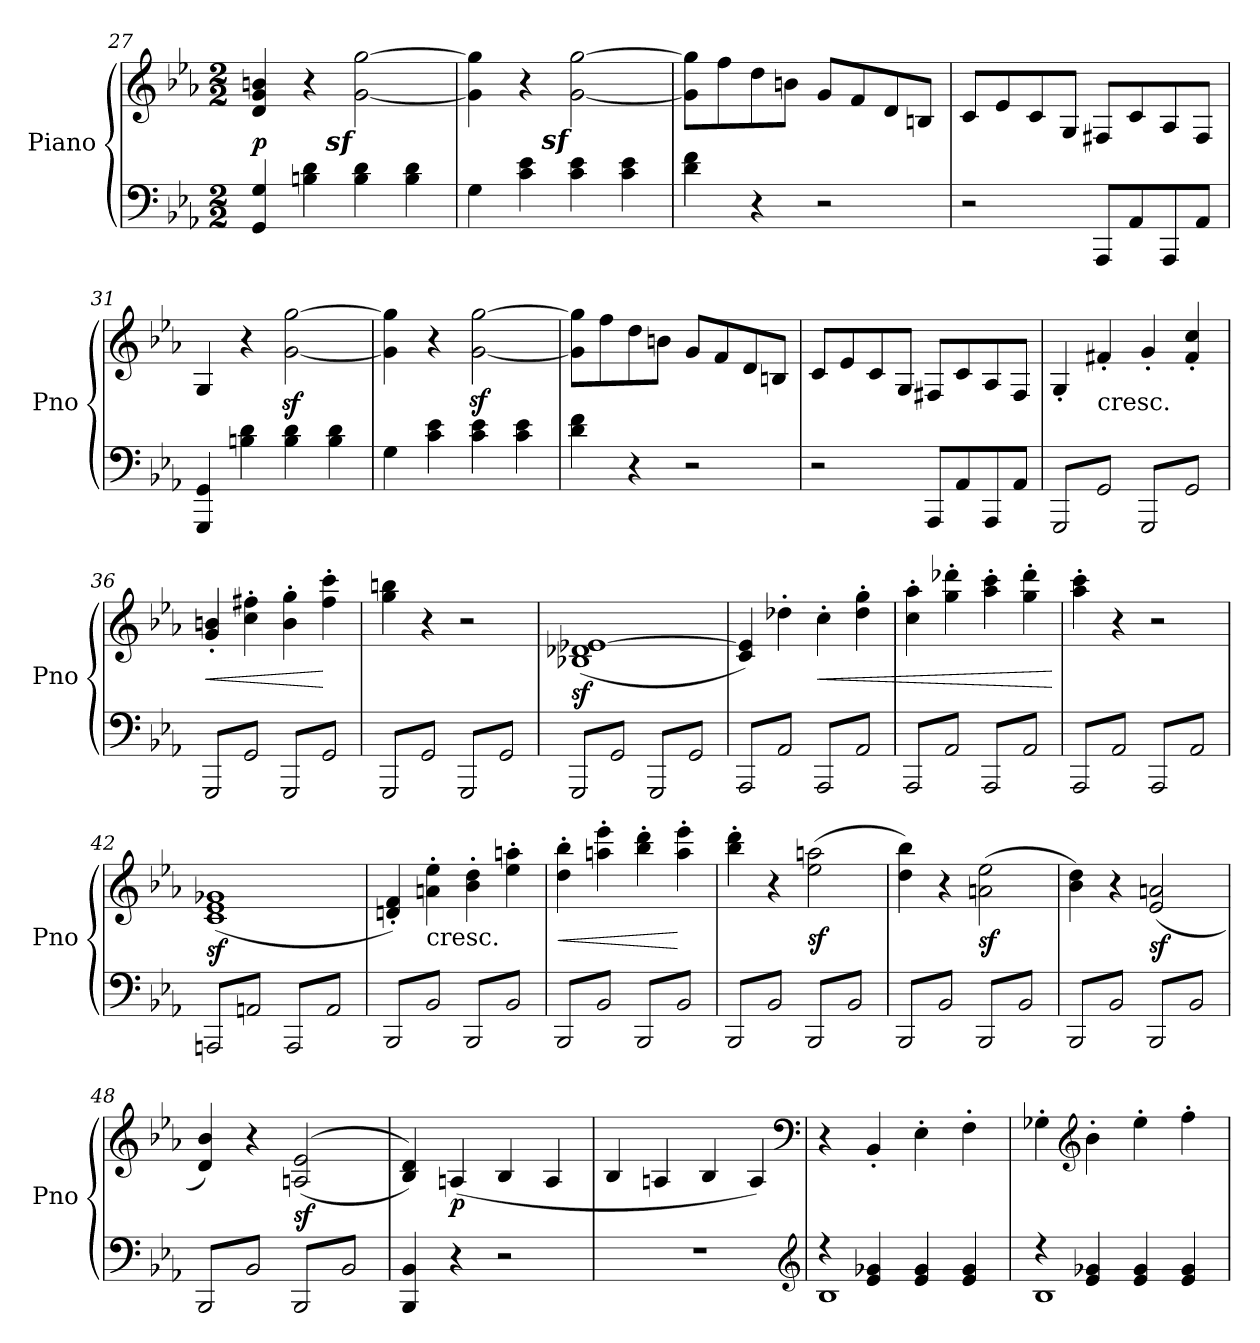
**kern	**kern	**dynam
*part1	*part1	*part1
*staff2	*staff1	*staff1/2
*I"Piano	*	*
*I'Pno	*	*
*clefF4	*clefG2	*
*k[b-e-a-]	*k[b-e-a-]	*
*c:	*c:	*
*M2/2	*M2/2	*
=27	=27	=27
4GG 4G	4d 4g 4bn	p
4Bn 4d	4r	.
!	!LO:DY:rj	!
4B 4d	[2gz> [2ggz>	.
4B 4d	.	.
=28	=28	=28
4G	4g] 4gg]	.
4c 4e-	4r	.
!	!LO:DY:rj	!
4c 4e-	[2gz> [2ggz>	.
4c 4e-	.	.
=29	=29	=29
4d 4f	8g] 8gg]L	.
.	8ff	.
4r	8dd	.
.	8bnJ	.
2r	8gL	.
.	8f	.
.	8d	.
.	8BnJ	.
=30	=30	=30
2r	8cL	.
.	8e-	.
.	8c	.
.	8GJ	.
8AAA-L	8F#XL	.
8AA-	8c	.
8AAA-	8A-	.
8AA-J	8F#J	.
=31	=31	=31
4GGG 4GG	4G	.
4Bn 4d	4r	.
4B 4d	[2gz> [2ggz>	.
4B 4d	.	.
=32	=32	=32
4G	4g] 4gg]	.
4c 4e-	4r	.
4c 4e-	[2gz> [2ggz>	.
4c 4e-	.	.
=33	=33	=33
4d 4f	8g] 8gg]L	.
.	8ff	.
4r	8dd	.
.	8bnJ	.
2r	8gL	.
.	8f	.
.	8d	.
.	8BnJ	.
=34	=34	=34
2r	8cL	.
.	8e-	.
.	8c	.
.	8GJ	.
8AAA-L	8F#XL	.
8AA-	8c	.
8AAA-	8A-	.
8AA-J	8F#J	.
=35	=35	=35
*tremolo	*	*
8GGGL	4G'	.
8GG	.	.
!	!LO:TX:c:t=cresc.	!
8GGG	4f#X'	.
8GGJ	.	.
8GGGL	4g'	.
8GG	.	.
8GGG	4f#' 4cc'	.
8GGJ	.	.
=36	=36	=36
8GGGL	4g' 4bn'	<
8GG	.	.
8GGG	4cc' 4ff#X'	.
8GGJ	.	.
8GGGL	4b' 4gg'	.
8GG	.	.
8GGG	4ff#' 4ccc'	[
8GGJ	.	.
=37	=37	=37
8GGGL	4gg 4bbn	.
8GG	.	.
8GGG	4r	.
8GGJ	.	.
8GGGL	2r	.
8GG	.	.
8GGG	.	.
8GGJ	.	.
=38	=38	=38
8GGGL	(1B-X 1d-X [1e-X	sf
8GG	.	.
8GGG	.	.
8GGJ	.	.
8GGGL	.	.
8GG	.	.
8GGG	.	.
8GGJ	.	.
=39	=39	=39
8AAA-L	4c 4e-])	.
8AA-	.	.
8AAA-	4dd-X'	.
8AA-J	.	.
8AAA-L	4cc'	<
8AA-	.	.
8AAA-	4dd-' 4gg'	.
8AA-J	.	.
=40	=40	=40
8AAA-L	4cc' 4aa-'	.
8AA-	.	.
8AAA-	4gg' 4ddd-X'	.
8AA-J	.	.
8AAA-L	4aa-' 4ccc'	.
8AA-	.	.
8AAA-	4gg' 4ddd-'	.
8AA-J	.	.
.	.	[
=41	=41	=41
8AAA-L	4aa-' 4ccc'	.
8AA-	.	.
8AAA-	4r	.
8AA-J	.	.
8AAA-L	2r	.
8AA-	.	.
8AAA-	.	.
8AA-J	.	.
=42	=42	=42
8AAAnL	(>1c 1e- 1g-X	sf
8AA	.	.
8AAAn	.	.
8AAJ	.	.
8AAAL	.	.
8AA	.	.
8AAA	.	.
8AAJ	.	.
=43	=43	=43
8BBB-L	4dn' 4f')	.
8BB-	.	.
!	!LO:TX:c:t=cresc.	!
8BBB-	4an' 4ee-'	.
8BB-J	.	.
8BBB-L	4b-' 4dd'	.
8BB-	.	.
8BBB-	4ee-' 4aan'	.
8BB-J	.	.
=44	=44	=44
8BBB-L	4dd' 4bb-'	<
8BB-	.	.
8BBB-	4aan' 4eee-'	.
8BB-J	.	.
8BBB-L	4bb-' 4ddd'	.
8BB-	.	.
8BBB-	4aa' 4eee-'	[
8BB-J	.	.
=45	=45	=45
8BBB-L	4bb-' 4ddd'	.
8BB-	.	.
8BBB-	4r	.
8BB-J	.	.
8BBB-L	(2ee- 2aan	sf
8BB-	.	.
8BBB-	.	.
8BB-J	.	.
=46	=46	=46
8BBB-L	4dd 4bb-)	.
8BB-	.	.
8BBB-	4r	.
8BB-J	.	.
8BBB-L	(2an 2ee-	sf
8BB-	.	.
8BBB-	.	.
8BB-J	.	.
=47	=47	=47
8BBB-L	4b- 4dd)	.
8BB-	.	.
8BBB-	4r	.
8BB-J	.	.
8BBB-L	(>2e- 2an	sf
8BB-	.	.
8BBB-	.	.
8BB-J	.	.
=48	=48	=48
8BBB-L	4d 4b-)	.
8BB-	.	.
8BBB-	4r	.
8BB-J	.	.
8BBB-L	(<(>2An 2e-	sf
8BB-	.	.
8BBB-	.	.
8BB-J	.	.
*Xtremolo	*	*
=49	=49	=49
4BBB- 4BB-	4B- 4d))	.
.	.	.
4r	(4An	p
2r	4B-	.
.	4A	.
=50	=50	=50
1r	4B-	.
.	4An	.
.	4B-	.
.	4A)	.
*clefG2	*clefF4	*
=51	=51	=51
*^	*	*
4r	1B-	4r	.
4e- 4g-X	.	4BB-'	.
4e- 4g-	.	4E-'	.
4e- 4g-	.	4F'	.
=52	=52	=52	=52
4r	1B-	4G-X'	.
*	*	*clefG2	*
4e- 4g-X	.	4b-'	.
4e- 4g-	.	4ee-'	.
4e- 4g-	.	4ff'	.
*v	*v	*	*
=	=	=
*-	*-	*-
